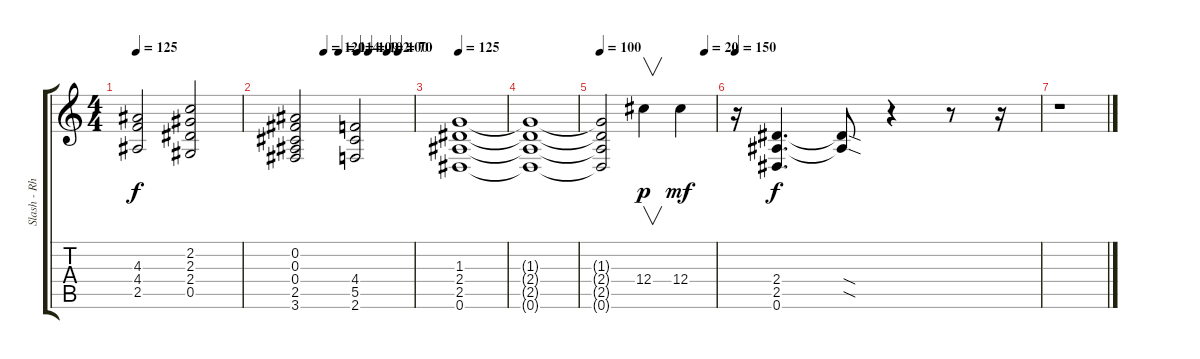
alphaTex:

\track ("Slash - Rhythm Guitar" "Slash - Rh") {instrument distortionguitar}
\staff {score tabs}
\tuning (Eb4 Bb3 Gb3 Db3 Ab2 Eb2) {hide}
\ts (4 4)
\tempo 125
\clef g2
\ks c
(4.3 4.4 2.5).2{dy f} (2.2 2.3 2.4 0.5).2 |
\tempo (120 0.25)
\tempo (114 0.375)
\tempo (109 0.53125)
\tempo (102 0.625)
\tempo (100 0.78125)
\tempo (70 0.875)
(0.2 0.3 0.4 2.5 3.6).2 (4.4 5.5 2.6).2 |
\tempo 125
(1.3 2.4 2.5 0.6).1 |
(1.3{t} 2.4{t} 2.5{t} 0.6{t}).1 |
\tempo 100
\tempo (20 0.90625)
(1.3{t} 2.4{t} 2.5{t} 0.6{t}).2 12.4.4{v dy p} 12.4.4{dy mf} |
\tempo 150
r.16 (2.4 2.5 0.6).4{d dy f} (2.4{sod t} 2.5{sod t}).8 r.4 r.8 r.16 |
r.1
